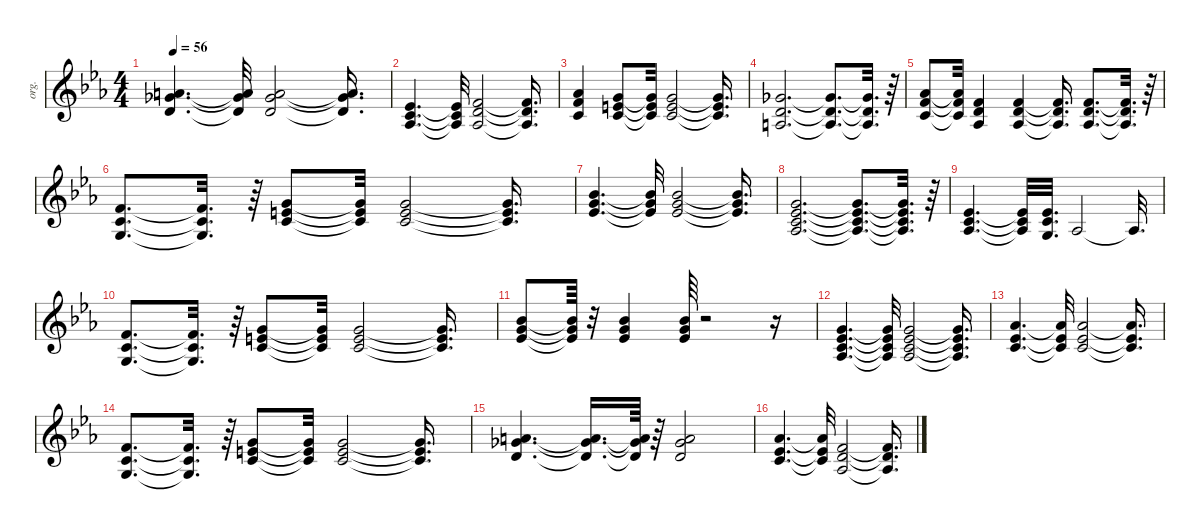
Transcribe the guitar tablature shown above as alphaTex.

\defaultSystemsLayout 4
\hideDynamics
\bracketExtendMode groupsimilarinstruments
\otherSystemsTrackNameOrientation horizontal
\track ("Keyboard 1-hid" "org.") {defaultSystemsLayout 4 instrument synthstrings1}
\staff {score}
\tuning (E4 B3 G3 D3 A2 E2)
\ts (4 4)
\tempo 56
\clef g2
\ks cminor
(5.1{acc forcenatural} 7.2{acc b} 7.3{acc forcenatural}).4{d dy f beam Up} (5.1{t acc forcenatural} 7.2{t acc b} 7.3{t acc forcenatural}).32{beam Up} (5.1{acc forcenatural} 7.2{acc b} 7.3{acc forcenatural}).2{beam Up} (5.1{t acc forcenatural} 7.2{t acc b} 7.3{t acc forcenatural}).16{d beam Up} |
(4.2{acc b} 5.3{acc forcenatural} 6.4{acc b}).4{d beam Up} (4.2{t acc b} 5.3{t acc forcenatural} 6.4{t acc b}).32{beam Up} (6.2{acc forcenatural} 7.3{acc forcenatural} 6.4{acc b}).2{beam Up} (6.2{t acc forcenatural} 7.3{t acc forcenatural} 6.4{t acc b}).16{d beam Up} |
(4.1{acc b} 6.2{acc forcenatural} 5.3{acc forcenatural}).4{beam Up} (3.1{acc forcenatural} 5.2{acc forcenatural} 5.3{acc forcenatural}).8{beam Up} (3.1{t acc forcenatural} 5.2{t acc forcenatural} 5.3{t acc forcenatural}).32{beam Up} (3.1{acc forcenatural} 5.2{acc forcenatural} 5.3{acc forcenatural}).2{beam Up} (3.1{t acc forcenatural} 5.2{t acc forcenatural} 5.3{t acc forcenatural}).16{d beam Up} |
(2.1{acc b} 3.2{acc forcenatural} 2.3{acc forcenatural}).2{d beam Up} (2.1{t acc b} 3.2{t acc forcenatural} 2.3{t acc forcenatural}).8{d beam Up} (2.1{t acc b} 3.2{t acc forcenatural} 2.3{t acc forcenatural}).32{d beam Up} r.64{beam Up} |
(4.1{acc b} 6.2{acc forcenatural} 5.3{acc forcenatural}).8{beam Up} (4.1{t acc b} 6.2{t acc forcenatural} 5.3{t acc forcenatural}).32{beam Up} (6.2{acc forcenatural} 7.3{acc forcenatural} 6.4{acc b}).4{beam Up} (6.2{acc forcenatural} 7.3{acc forcenatural} 6.4{acc b}).4{beam Up} (6.2{t acc forcenatural} 7.3{t acc forcenatural} 6.4{t acc b}).16{d beam Up} (6.2{acc forcenatural} 7.3{acc forcenatural} 6.4{acc b}).8{d beam Up} (6.2{t acc forcenatural} 7.3{t acc forcenatural} 6.4{t acc b}).32{d beam Up} r.64{beam Up} |
(6.2{acc forcenatural} 5.3{acc forcenatural} 5.4{acc forcenatural}).8{d beam Up} (6.2{t acc forcenatural} 5.3{t acc forcenatural} 5.4{t acc forcenatural}).32{d beam Up} r.64{beam Up} (3.1{acc forcenatural} 5.2{acc forcenatural} 5.3{acc forcenatural}).8{beam Up} (3.1{t acc forcenatural} 5.2{t acc forcenatural} 5.3{t acc forcenatural}).32{beam Up} (3.1{acc forcenatural} 5.2{acc forcenatural} 5.3{acc forcenatural}).2{beam Up} (3.1{t acc forcenatural} 5.2{t acc forcenatural} 5.3{t acc forcenatural}).16{d beam Up} |
(6.1{acc b} 8.2{acc forcenatural} 8.3{acc b}).4{d beam Up} (6.1{t acc b} 8.2{t acc forcenatural} 8.3{t acc b}).32{beam Up} (6.1{acc b} 8.2{acc forcenatural} 8.3{acc b}).2{beam Up} (6.1{t acc b} 8.2{t acc forcenatural} 8.3{t acc b}).16{d beam Up} |
(3.1{acc forcenatural} 4.2{acc b} 5.3{acc forcenatural} 6.4{acc b}).2{d beam Up} (3.1{t acc forcenatural} 4.2{t acc b} 5.3{t acc forcenatural} 6.4{t acc b}).8{d beam Up} (3.1{t acc forcenatural} 4.2{t acc b} 5.3{t acc forcenatural} 6.4{t acc b}).32{d beam Up} r.64{beam Up} |
(4.2{acc b} 5.3{acc forcenatural} 6.4{acc b}).4{d beam Up} (4.2{t acc b} 5.3{t acc forcenatural} 6.4{t acc b}).32{beam Up} (4.2{acc b} 5.3{acc forcenatural} 5.4{acc forcenatural}).32{d beam Up} 6.4{acc b}.2{beam Up} 6.4{t acc b}.32{d beam Up} |
(1.1{acc forcenatural} 1.2{acc forcenatural} 0.3{acc forcenatural}).8{d beam Up} (1.1{t acc forcenatural} 1.2{t acc forcenatural} 0.3{t acc forcenatural}).32{d beam Up} r.64{beam Up} (3.1{acc forcenatural} 5.2{acc forcenatural} 5.3{acc forcenatural}).8{beam Up} (3.1{t acc forcenatural} 5.2{t acc forcenatural} 5.3{t acc forcenatural}).32{beam Up} (3.1{acc forcenatural} 5.2{acc forcenatural} 5.3{acc forcenatural}).2{beam Up} (3.1{t acc forcenatural} 5.2{t acc forcenatural} 5.3{t acc forcenatural}).16{d beam Up} |
(6.1{acc b} 8.2{acc forcenatural} 8.3{acc b}).8{beam Up} (6.1{t acc b} 8.2{t acc forcenatural} 8.3{t acc b}).64{beam Up} r.32{beam Up} (6.1{acc b} 8.2{acc forcenatural} 8.3{acc b}).4{beam Up} (6.1{acc b} 8.2{acc forcenatural} 8.3{acc b}).64{beam Up} r.2{beam Up} r.16{beam Up} |
(8.2{acc forcenatural} 8.3{acc b} 10.4{acc forcenatural} 11.5{acc b}).4{d beam Up} (8.2{t acc forcenatural} 8.3{t acc b} 10.4{t acc forcenatural} 11.5{t acc b}).32{beam Up} (8.2{acc forcenatural} 8.3{acc b} 10.4{acc forcenatural} 11.5{acc b}).2{beam Up} (8.2{t acc forcenatural} 8.3{t acc b} 10.4{t acc forcenatural} 11.5{t acc b}).16{d beam Up} |
(9.2{acc b} 8.3{acc b} 10.4{acc forcenatural}).4{d beam Up} (9.2{t acc b} 8.3{t acc b} 10.4{t acc forcenatural}).32{beam Up} (9.2{acc b} 8.3{acc b} 10.4{acc forcenatural}).2{beam Up} (9.2{t acc b} 8.3{t acc b} 10.4{t acc forcenatural}).16{d beam Up} |
(10.3{acc forcenatural} 10.4{acc forcenatural} 10.5{acc forcenatural}).8{d beam Up} (10.3{t acc forcenatural} 10.4{t acc forcenatural} 10.5{t acc forcenatural}).32{d beam Up} r.64{beam Up} (8.2{acc forcenatural} 9.3{acc forcenatural} 10.4{acc forcenatural}).8{beam Up} (8.2{t acc forcenatural} 9.3{t acc forcenatural} 10.4{t acc forcenatural}).32{beam Up} (8.2{acc forcenatural} 9.3{acc forcenatural} 10.4{acc forcenatural}).2{beam Up} (8.2{t acc forcenatural} 9.3{t acc forcenatural} 10.4{t acc forcenatural}).16{d beam Up} |
(5.1{acc forcenatural} 7.2{acc b} 7.3{acc forcenatural}).4{d beam Up} (5.1{t acc forcenatural} 7.2{t acc b} 7.3{t acc forcenatural}).16{d beam Up} (5.1{t acc forcenatural} 7.2{t acc b} 7.3{t acc forcenatural}).64{beam Up} r.64{beam Up} (5.1{acc forcenatural} 7.2{acc b} 7.3{acc forcenatural}).2{beam Up} |
(4.1{acc b} 4.2{acc b} 5.3{acc forcenatural}).4{d beam Up} (4.1{t acc b} 4.2{t acc b} 5.3{t acc forcenatural}).32{beam Up} (1.1{acc forcenatural} 3.2{acc forcenatural} 1.3{acc b}).2{beam Up} (1.1{t acc forcenatural} 3.2{t acc forcenatural} 1.3{t acc b}).16{d beam Up}
